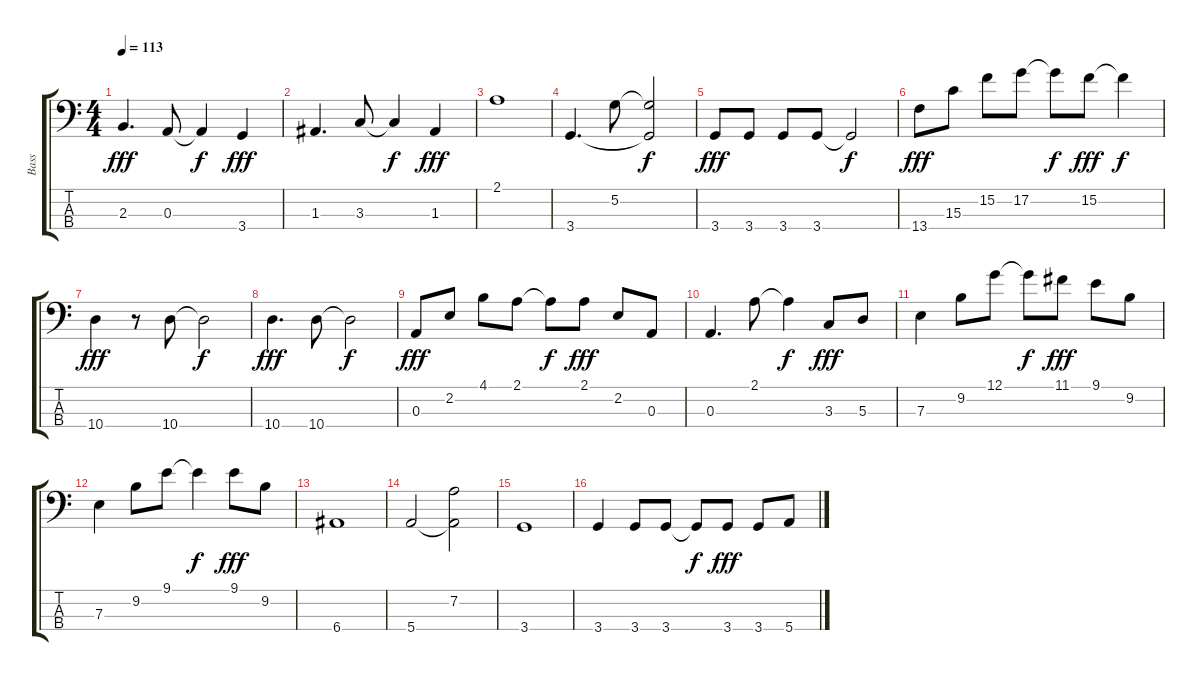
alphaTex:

\track ("Bass" "Bass") {instrument fretlessbass}
\staff {score tabs}
\tuning (G2 D2 A1 E1) {hide}
\ts (4 4)
\tempo 113
\clef f4
\ks c
2.3.4{d dy fff} 0.3.8 0.3{t}.4{dy f} 3.4.4{dy fff} |
1.3.4{d} 3.3.8 3.3{t}.4{dy f} 1.3.4{dy fff} |
2.1.1 |
3.4.4{d} 5.2.8 (5.2{t} 3.4{t}).2{dy f} |
3.4.8{dy fff} 3.4.8 3.4.8 3.4.8 3.4{t}.2{dy f} |
13.4.8{dy fff} 15.3.8 15.2.8 17.2.8 17.2{t}.8{dy f} 15.2.8{dy fff} 15.2{t}.4{dy f} |
10.4.4{dy fff} r.8 10.4.8 10.4{t}.2{dy f} |
10.4.4{d dy fff} 10.4.8 10.4{t}.2{dy f} |
0.3.8{dy fff} 2.2.8 4.1.8 2.1.8 2.1{t}.8{dy f} 2.1.8{dy fff} 2.2.8 0.3.8 |
0.3.4{d} 2.1.8 2.1{t}.4{dy f} 3.3.8{dy fff} 5.3.8 |
7.3.4 9.2.8 12.1.8 12.1{t}.8{dy f} 11.1.8{dy fff} 9.1.8 9.2.8 |
7.3.4 9.2.8 9.1.8 9.1{t}.4{dy f} 9.1.8{dy fff} 9.2.8 |
6.4.1 |
5.4.2 (7.2 5.4{t}).2 |
3.4.1 |
3.4.4 3.4.8 3.4.8 3.4{t}.8{dy f} 3.4.8{dy fff} 3.4.8 5.4.8
